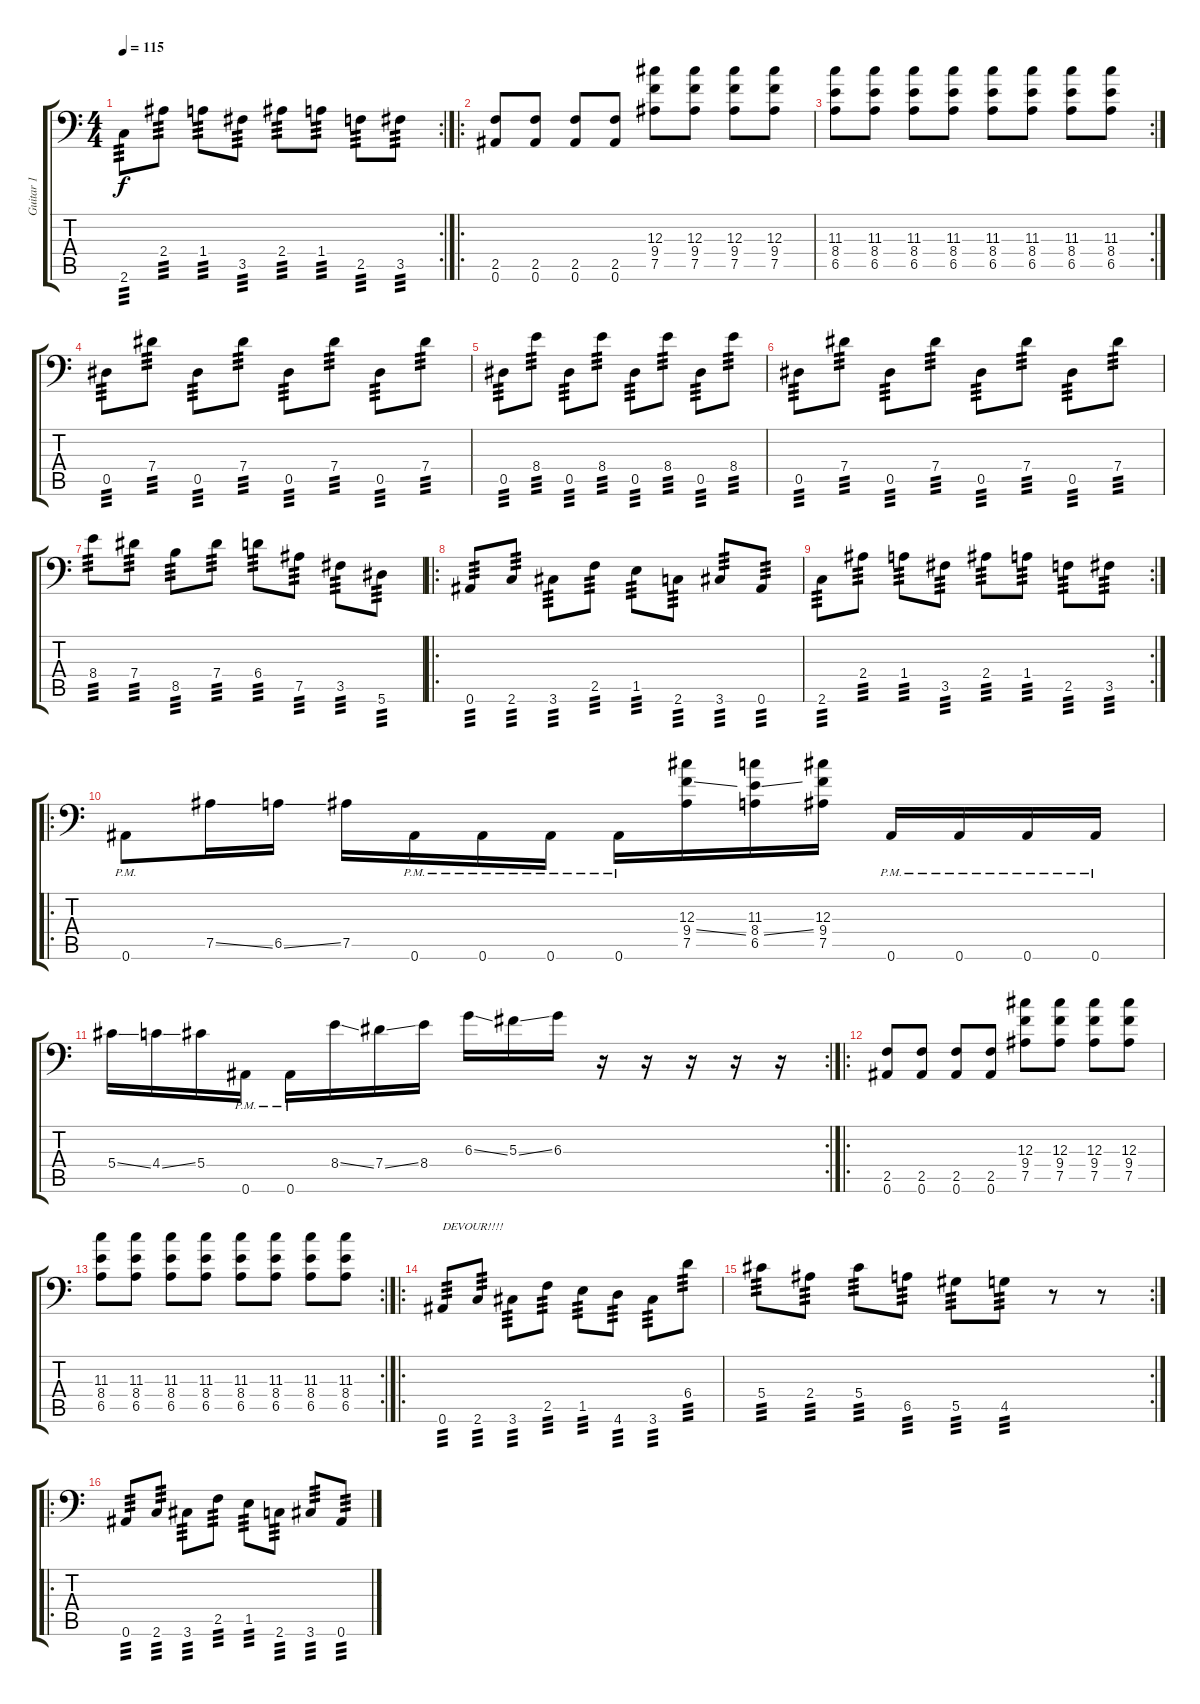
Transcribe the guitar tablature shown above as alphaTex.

\track ("Guitar 1" "Guitar 1") {instrument distortionguitar}
\staff {score tabs}
\tuning (Bb3 F3 Db3 Ab2 Eb2 Bb1) {hide}
\rc 2
\ts (4 4)
\tempo 115
\clef f4
\ks c
2.6.8{tp 3 dy f} 2.4.8{tp 3} 1.4.8{tp 3} 3.5.8{tp 3} 2.4.8{tp 3} 1.4.8{tp 3} 2.5.8{tp 3} 3.5.8{tp 3} |
\ro
(2.5 0.6).8 (2.5 0.6).8 (2.5 0.6).8 (2.5 0.6).8 (12.3 9.4 7.5).8 (12.3 9.4 7.5).8 (12.3 9.4 7.5).8 (12.3 9.4 7.5).8 |
\rc 2
(11.3 8.4 6.5).8 (11.3 8.4 6.5).8 (11.3 8.4 6.5).8 (11.3 8.4 6.5).8 (11.3 8.4 6.5).8 (11.3 8.4 6.5).8 (11.3 8.4 6.5).8 (11.3 8.4 6.5).8 |
0.5.8{tp 3} 7.4.8{tp 3} 0.5.8{tp 3} 7.4.8{tp 3} 0.5.8{tp 3} 7.4.8{tp 3} 0.5.8{tp 3} 7.4.8{tp 3} |
0.5.8{tp 3} 8.4.8{tp 3} 0.5.8{tp 3} 8.4.8{tp 3} 0.5.8{tp 3} 8.4.8{tp 3} 0.5.8{tp 3} 8.4.8{tp 3} |
0.5.8{tp 3} 7.4.8{tp 3} 0.5.8{tp 3} 7.4.8{tp 3} 0.5.8{tp 3} 7.4.8{tp 3} 0.5.8{tp 3} 7.4.8{tp 3} |
8.4.8{tp 3} 7.4.8{tp 3} 8.5.8{tp 3} 7.4.8{tp 3} 6.4.8{tp 3} 7.5.8{tp 3} 3.5.8{tp 3} 5.6.8{tp 3} |
\ro
0.6.8{tp 3} 2.6.8{tp 3} 3.6.8{tp 3} 2.5.8{tp 3} 1.5.8{tp 3} 2.6.8{tp 3} 3.6.8{tp 3} 0.6.8{tp 3} |
\rc 2
2.6.8{tp 3} 2.4.8{tp 3} 1.4.8{tp 3} 3.5.8{tp 3} 2.4.8{tp 3} 1.4.8{tp 3} 2.5.8{tp 3} 3.5.8{tp 3} |
\ro
0.6{pm}.8 7.5{ss}.16 6.5{ss}.16 7.5.16 0.6{pm}.16 0.6{pm}.16 0.6{pm}.16 0.6{pm}.16 (12.3 9.4{ss} 7.5).16 (11.3 8.4{ss} 6.5).16 (12.3 9.4 7.5).16 0.6{pm}.16 0.6{pm}.16 0.6{pm}.16 0.6{pm}.16 |
\rc 2
5.4{ss}.16 4.4{ss}.16 5.4.16 0.6{pm}.16 0.6{pm}.16 8.4{ss}.16 7.4{ss}.16 8.4.16 6.3{ss}.16 5.3{ss}.16 6.3.16 r.16 r.16 r.16 r.16 r.16 |
\ro
(2.5 0.6).8 (2.5 0.6).8 (2.5 0.6).8 (2.5 0.6).8 (12.3 9.4 7.5).8 (12.3 9.4 7.5).8 (12.3 9.4 7.5).8 (12.3 9.4 7.5).8 |
\rc 2
(11.3 8.4 6.5).8 (11.3 8.4 6.5).8 (11.3 8.4 6.5).8 (11.3 8.4 6.5).8 (11.3 8.4 6.5).8 (11.3 8.4 6.5).8 (11.3 8.4 6.5).8 (11.3 8.4 6.5).8 |
\ro
0.6.8{txt "DEVOUR!!!!" tp 3} 2.6.8{tp 3} 3.6.8{tp 3} 2.5.8{tp 3} 1.5.8{tp 3} 4.6.8{tp 3} 3.6.8{tp 3} 6.4.8{tp 3} |
\rc 2
5.4.8{tp 3} 2.4.8{tp 3} 5.4.8{tp 3} 6.5.8{tp 3} 5.5.8{tp 3} 4.5.8{tp 3} r.8 r.8 |
\ro
0.6.8{tp 3} 2.6.8{tp 3} 3.6.8{tp 3} 2.5.8{tp 3} 1.5.8{tp 3} 2.6.8{tp 3} 3.6.8{tp 3} 0.6.8{tp 3}
